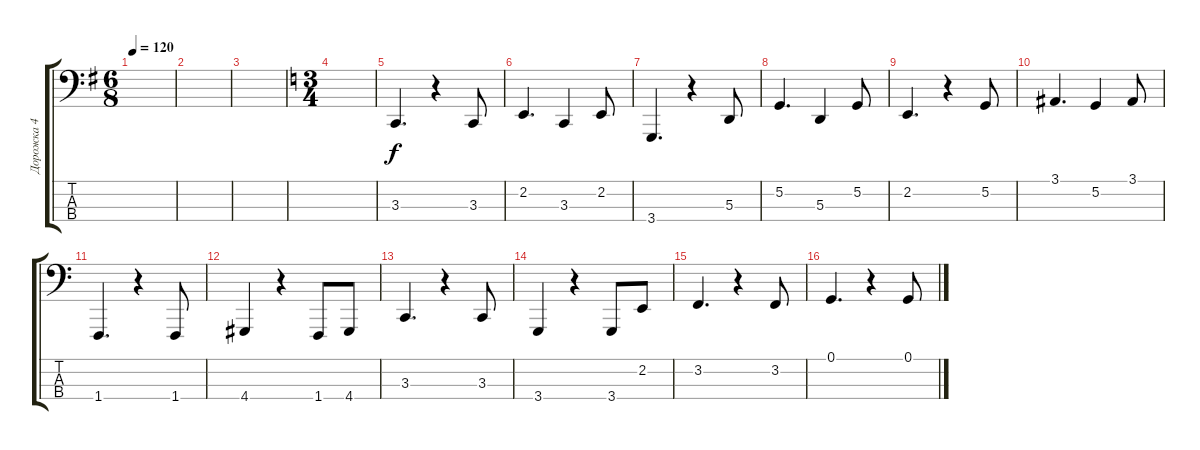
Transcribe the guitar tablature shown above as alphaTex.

\track ("Дорожка 4" "Дорожка 4") {instrument acousticgrandpiano}
\staff {score tabs}
\tuning (G2 D2 A1 E1) {hide}
\ts (6 8)
\tempo 120
\clef f4
\ks g
|
|
|
\ts (3 4)
\ks c
|
3.3.4{d} r.4 3.3.8 |
2.2.4{d} 3.3.4 2.2.8 |
3.4.4{d} r.4 5.3.8 |
5.2.4{d} 5.3.4 5.2.8 |
2.2.4{d} r.4 5.2.8 |
3.1.4{d} 5.2.4 3.1.8 |
1.4.4{d} r.4 1.4.8 |
4.4.4 r.4 1.4.8 4.4.8 |
3.3.4{d} r.4 3.3.8 |
3.4.4 r.4 3.4.8 2.2.8 |
3.2.4{d} r.4 3.2.8 |
0.1.4{d} r.4 0.1.8
